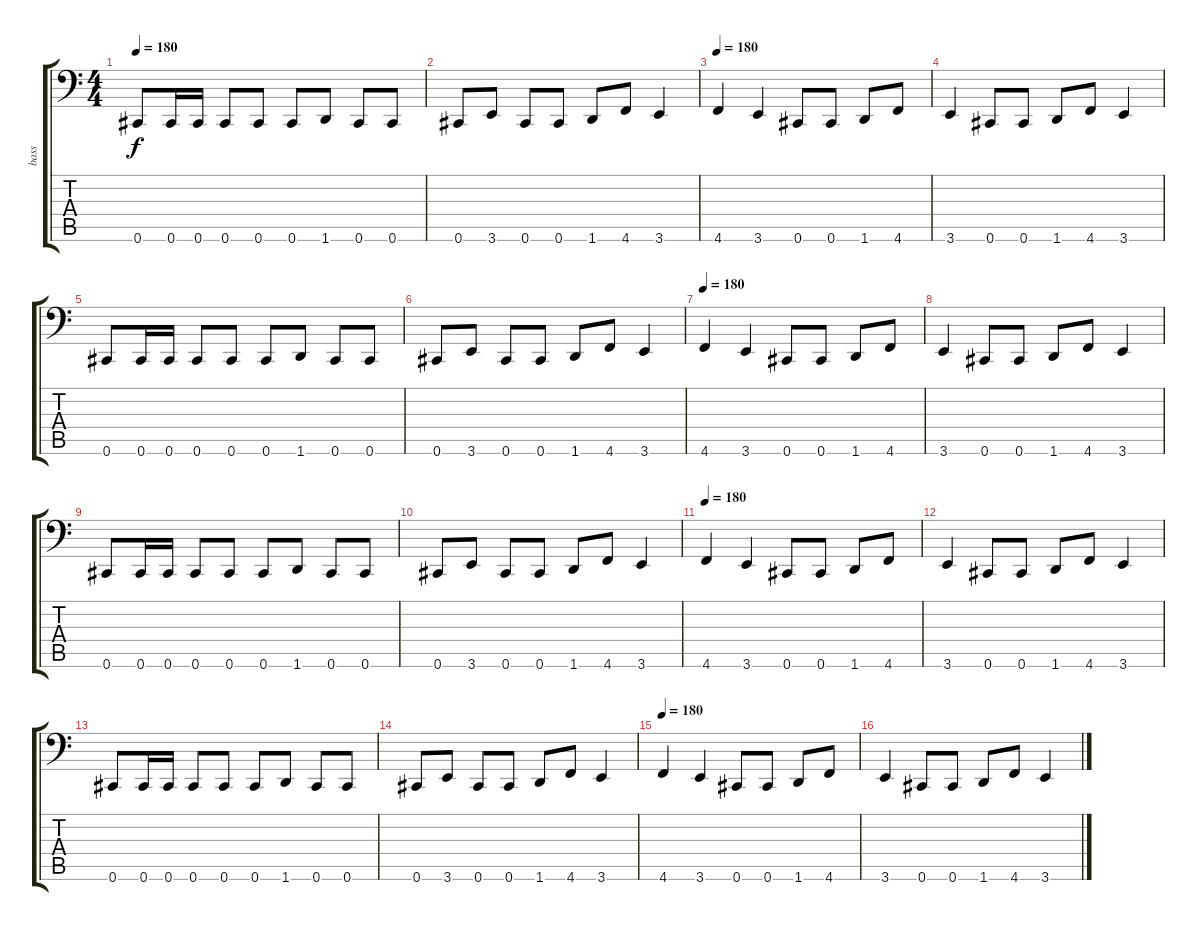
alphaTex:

\track ("bass" "bass") {instrument electricbasspick}
\staff {score tabs}
\tuning (Db3 Ab2 E2 B1 Gb1 Db1) {hide}
\ts (4 4)
\tempo 180
\clef f4
\ks c
0.6.8{dy f} 0.6.16 0.6.16 0.6.8 0.6.8 0.6.8 1.6.8 0.6.8 0.6.8 |
0.6.8 3.6.8 0.6.8 0.6.8 1.6.8 4.6.8 3.6.4 |
\tempo 180
4.6.4 3.6.4 0.6.8 0.6.8 1.6.8 4.6.8 |
3.6.4 0.6.8 0.6.8 1.6.8 4.6.8 3.6.4 |
0.6.8 0.6.16 0.6.16 0.6.8 0.6.8 0.6.8 1.6.8 0.6.8 0.6.8 |
0.6.8 3.6.8 0.6.8 0.6.8 1.6.8 4.6.8 3.6.4 |
\tempo 180
4.6.4 3.6.4 0.6.8 0.6.8 1.6.8 4.6.8 |
3.6.4 0.6.8 0.6.8 1.6.8 4.6.8 3.6.4 |
0.6.8 0.6.16 0.6.16 0.6.8 0.6.8 0.6.8 1.6.8 0.6.8 0.6.8 |
0.6.8 3.6.8 0.6.8 0.6.8 1.6.8 4.6.8 3.6.4 |
\tempo 180
4.6.4 3.6.4 0.6.8 0.6.8 1.6.8 4.6.8 |
3.6.4 0.6.8 0.6.8 1.6.8 4.6.8 3.6.4 |
0.6.8 0.6.16 0.6.16 0.6.8 0.6.8 0.6.8 1.6.8 0.6.8 0.6.8 |
0.6.8 3.6.8 0.6.8 0.6.8 1.6.8 4.6.8 3.6.4 |
\tempo 180
4.6.4 3.6.4 0.6.8 0.6.8 1.6.8 4.6.8 |
3.6.4 0.6.8 0.6.8 1.6.8 4.6.8 3.6.4
